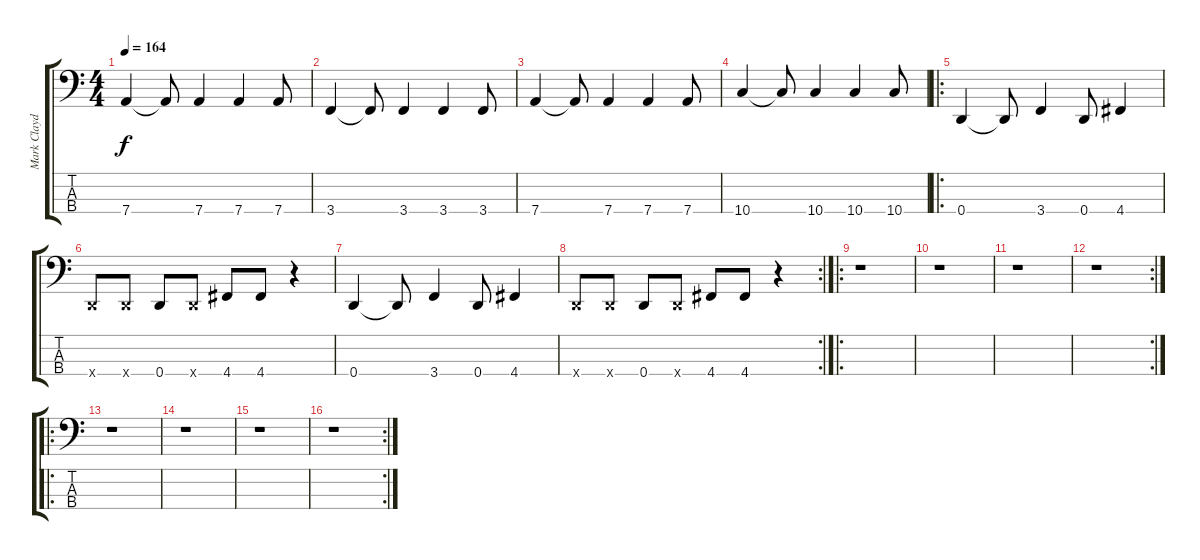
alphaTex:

\track ("Mark Clayden" "Mark Clayd") {instrument electricbassfinger}
\staff {score tabs}
\tuning (G2 D2 G1 D1) {hide}
\ts (4 4)
\tempo 164
\clef f4
\ks c
7.4.4{dy f} 7.4{t}.8 7.4.4 7.4.4 7.4.8 |
3.4.4 3.4{t}.8 3.4.4 3.4.4 3.4.8 |
7.4.4 7.4{t}.8 7.4.4 7.4.4 7.4.8 |
10.4.4 10.4{t}.8 10.4.4 10.4.4 10.4.8 |
\ro
0.4.4 0.4{t}.8 3.4.4 0.4.8 4.4.4 |
0.4{x}.8 0.4{x}.8 0.4.8 0.4{x}.8 4.4.8 4.4.8 r.4 |
0.4.4 0.4{t}.8 3.4.4 0.4.8 4.4.4 |
\rc 2
0.4{x}.8 0.4{x}.8 0.4.8 0.4{x}.8 4.4.8 4.4.8 r.4 |
\ro
r.1 |
r.1 |
r.1 |
\rc 2
r.1 |
\ro
r.1 |
r.1 |
r.1 |
\rc 2
r.1
